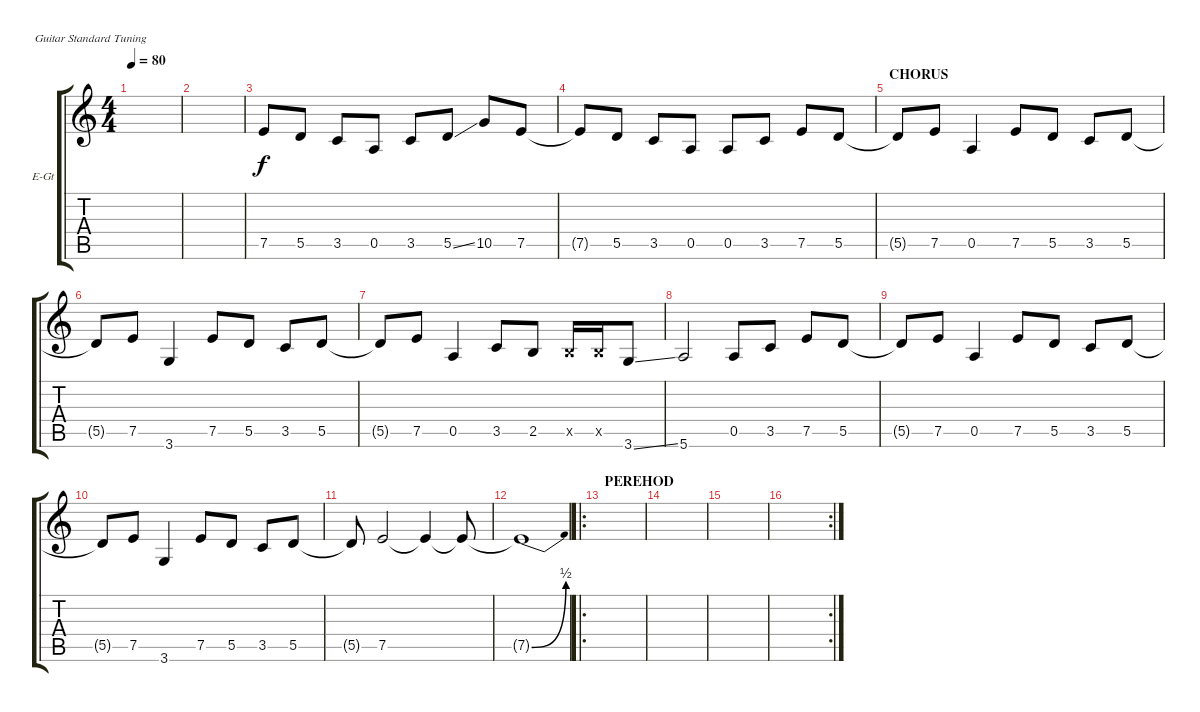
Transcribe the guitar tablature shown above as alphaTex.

\defaultSystemsLayout 4
\bracketExtendMode groupsimilarinstruments
\firstSystemTrackNameOrientation horizontal
\otherSystemsTrackNameOrientation horizontal
\track ("Electric Guitar" "E-Gt") {instrument overdrivenguitar}
\staff {score tabs}
\tuning (E4 B3 G3 D3 A2 E2)
\ts (4 4)
\tempo 80
\clef g2
\scale
0.333333
\ks c
|
\scale
0.333333 |
\scale
0.333333 7.5.8 5.5.8 3.5.8 0.5.8 3.5.8 5.5{ss}.8 10.5.8 7.5.8 |
\scale
0.333333 7.5{t}.8 5.5.8 3.5.8 0.5.8 0.5.8 3.5.8 7.5.8 5.5.8 |
\section ("" "CHORUS")
\scale
0.333333 5.5{t}.8 7.5.8 0.5.4 7.5.8 5.5.8 3.5.8 5.5.8 |
\scale
0.333333 5.5{t}.8 7.5.8 3.6.4 7.5.8 5.5.8 3.5.8 5.5.8 |
\scale
0.333333 5.5{t}.8 7.5.8 0.5.4 3.5.8 2.5.8 2.5{x}.16 2.5{x}.16 3.6{ss}.8 |
\scale
0.333333 5.6.2 0.5.8 3.5.8 7.5.8 5.5.8 |
\scale
0.333333 5.5{t}.8 7.5.8 0.5.4 7.5.8 5.5.8 3.5.8 5.5.8 |
\scale
0.333333 5.5{t}.8 7.5.8 3.6.4 7.5.8 5.5.8 3.5.8 5.5.8 |
\scale
0.333333 5.5{t}.8 7.5.2 7.5{t}.4 7.5{t}.8 |
\scale
0.333333 7.5{be (bend 0 0 6.6 2) t}.1 |
\ro
\section ("" "PEREHOD")
\scale
0.333333 |
\scale
0.333333 |
\scale
0.333333 |
\rc 2
\scale
0.333333
